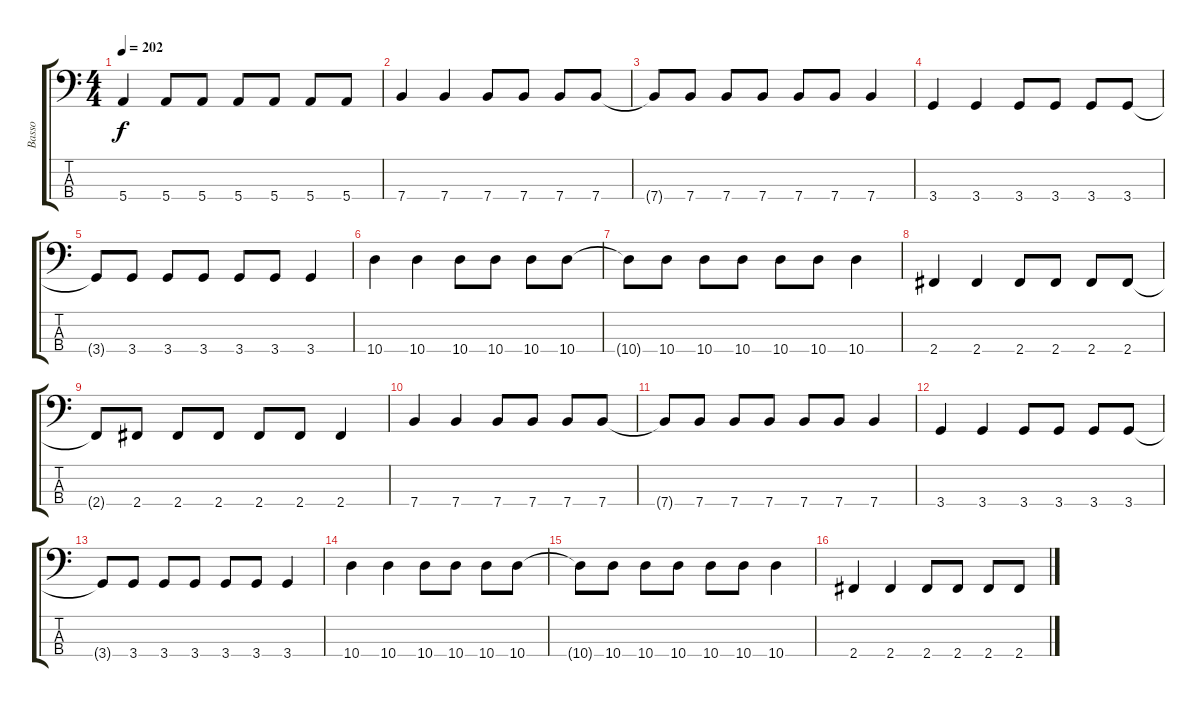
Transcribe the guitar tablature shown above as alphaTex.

\track ("Basso" "Basso") {instrument electricbassfinger}
\staff {score tabs}
\tuning (G2 D2 A1 E1) {hide}
\ts (4 4)
\tempo 202
\clef f4
\ks c
5.4.4{dy f} 5.4.8 5.4.8 5.4.8 5.4.8 5.4.8 5.4.8 |
7.4.4 7.4.4 7.4.8 7.4.8 7.4.8 7.4.8 |
7.4{t}.8 7.4.8 7.4.8 7.4.8 7.4.8 7.4.8 7.4.4 |
3.4.4 3.4.4 3.4.8 3.4.8 3.4.8 3.4.8 |
3.4{t}.8 3.4.8 3.4.8 3.4.8 3.4.8 3.4.8 3.4.4 |
10.4.4 10.4.4 10.4.8 10.4.8 10.4.8 10.4.8 |
10.4{t}.8 10.4.8 10.4.8 10.4.8 10.4.8 10.4.8 10.4.4 |
2.4.4 2.4.4 2.4.8 2.4.8 2.4.8 2.4.8 |
2.4{t}.8 2.4.8 2.4.8 2.4.8 2.4.8 2.4.8 2.4.4 |
7.4.4 7.4.4 7.4.8 7.4.8 7.4.8 7.4.8 |
7.4{t}.8 7.4.8 7.4.8 7.4.8 7.4.8 7.4.8 7.4.4 |
3.4.4 3.4.4 3.4.8 3.4.8 3.4.8 3.4.8 |
3.4{t}.8 3.4.8 3.4.8 3.4.8 3.4.8 3.4.8 3.4.4 |
10.4.4 10.4.4 10.4.8 10.4.8 10.4.8 10.4.8 |
10.4{t}.8 10.4.8 10.4.8 10.4.8 10.4.8 10.4.8 10.4.4 |
2.4.4 2.4.4 2.4.8 2.4.8 2.4.8 2.4.8
